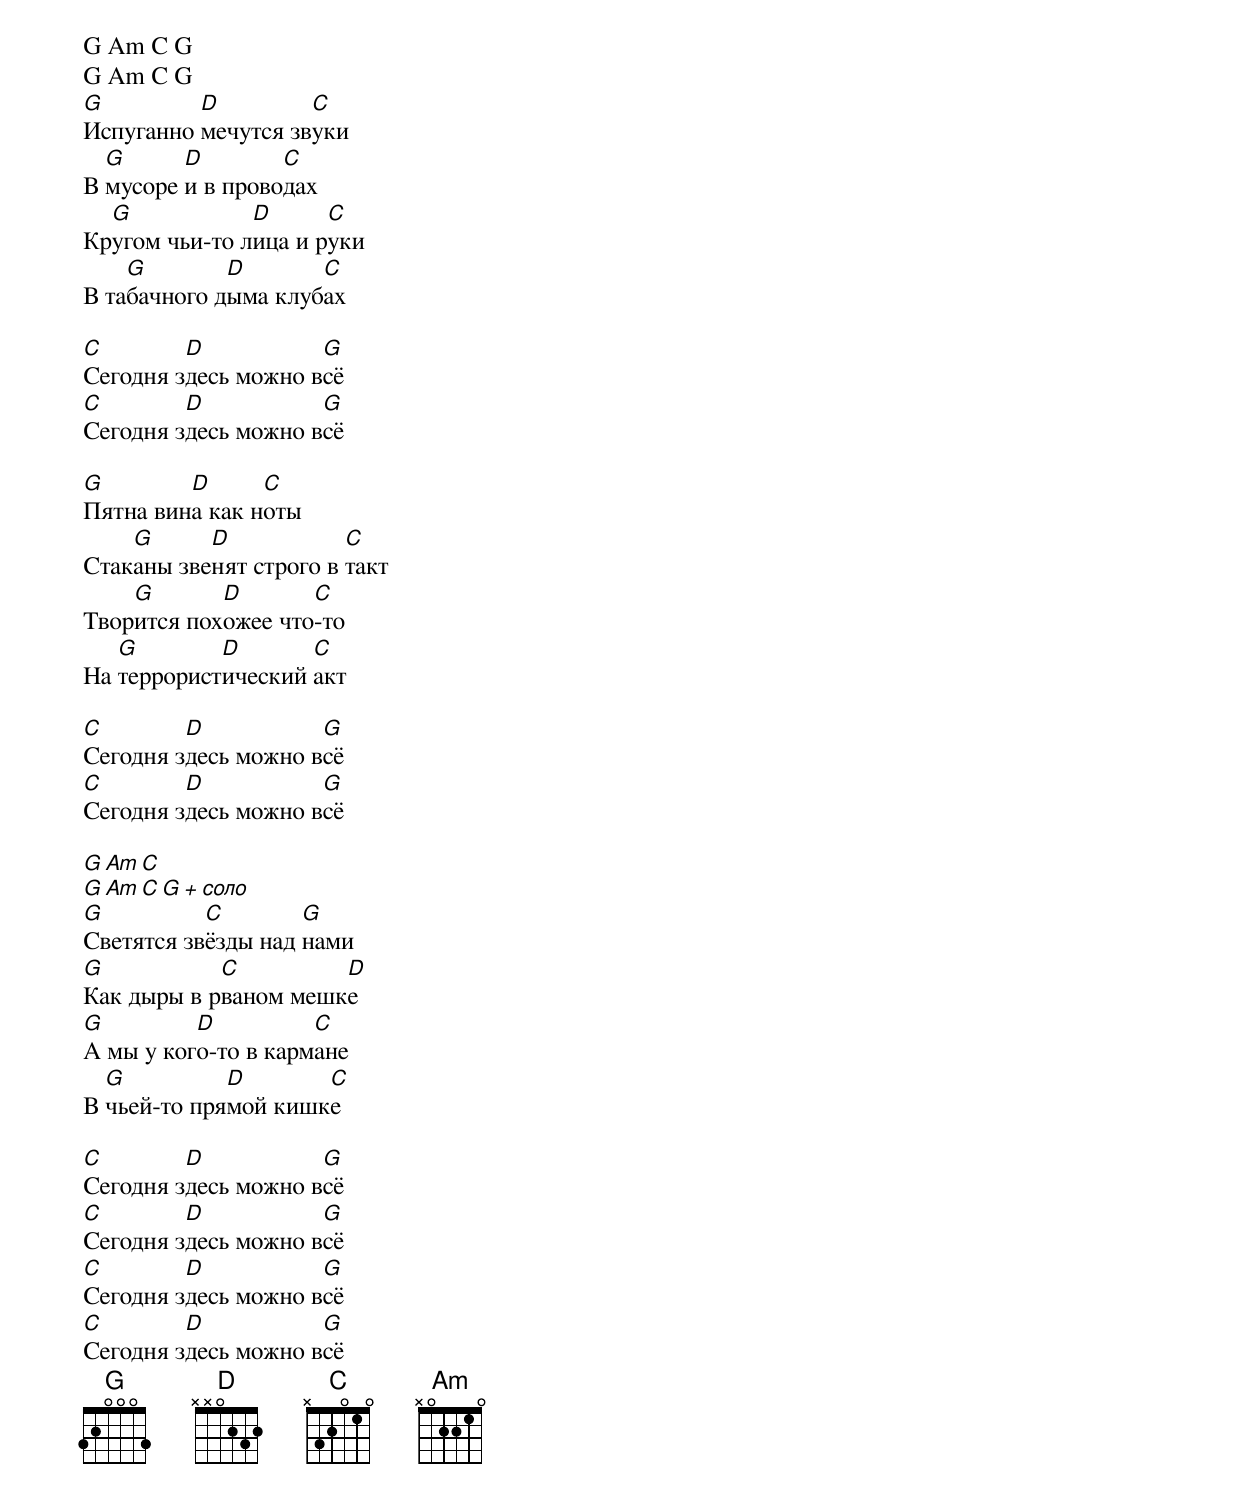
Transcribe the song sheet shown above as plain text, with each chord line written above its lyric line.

G Am C G
G Am C G
G         D         C
Испуганно мечутся звуки
  G      D        C
В мусоре и в проводах
  G            D      C
Кругом чьи-то лица и руки
    G        D       C
В табачного дыма клубах

C        D           G
Сегодня здесь можно всё
C        D           G
Сегодня здесь можно всё

G        D      C
Пятна вина как ноты
    G      D            C
Стаканы звенят строго в такт
    G       D       C
Творится похожее что-то
   G        D       C
На террористический акт

C        D           G
Сегодня здесь можно всё
C        D           G
Сегодня здесь можно всё

G Am C
G Am C G + соло
G          C        G
Светятся звёзды над нами
G           C         D
Как дыры в рваном мешке
G         D          С
А мы у кого-то в кармане
  G          D       C
В чьей-то прямой кишке

C        D           G
Сегодня здесь можно всё
C        D           G
Сегодня здесь можно всё
C        D           G
Сегодня здесь можно всё
C        D           G
Сегодня здесь можно всё
